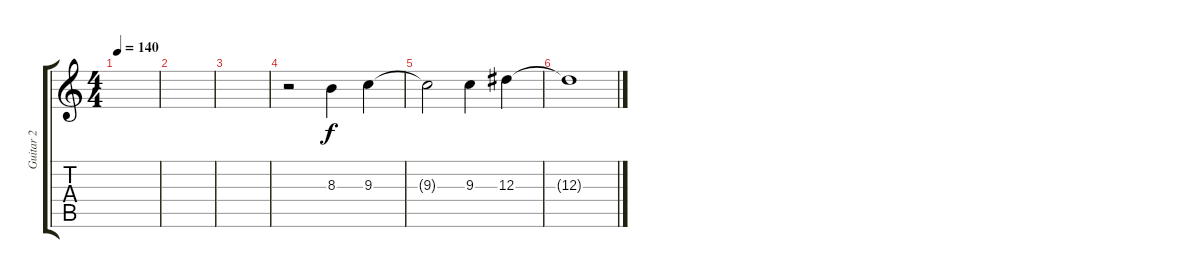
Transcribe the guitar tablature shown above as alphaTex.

\track ("Guitar 2" "Guitar 2") {instrument distortionguitar}
\staff {score tabs}
\tuning (C4 G3 Eb3 Bb2 F2 C2) {hide}
\ts (4 4)
\tempo 140
\clef g2
\ks c
|
|
|
r.2 8.3.4 9.3.4 |
9.3{t}.2 9.3.4 12.3.4 |
12.3{t}.1
